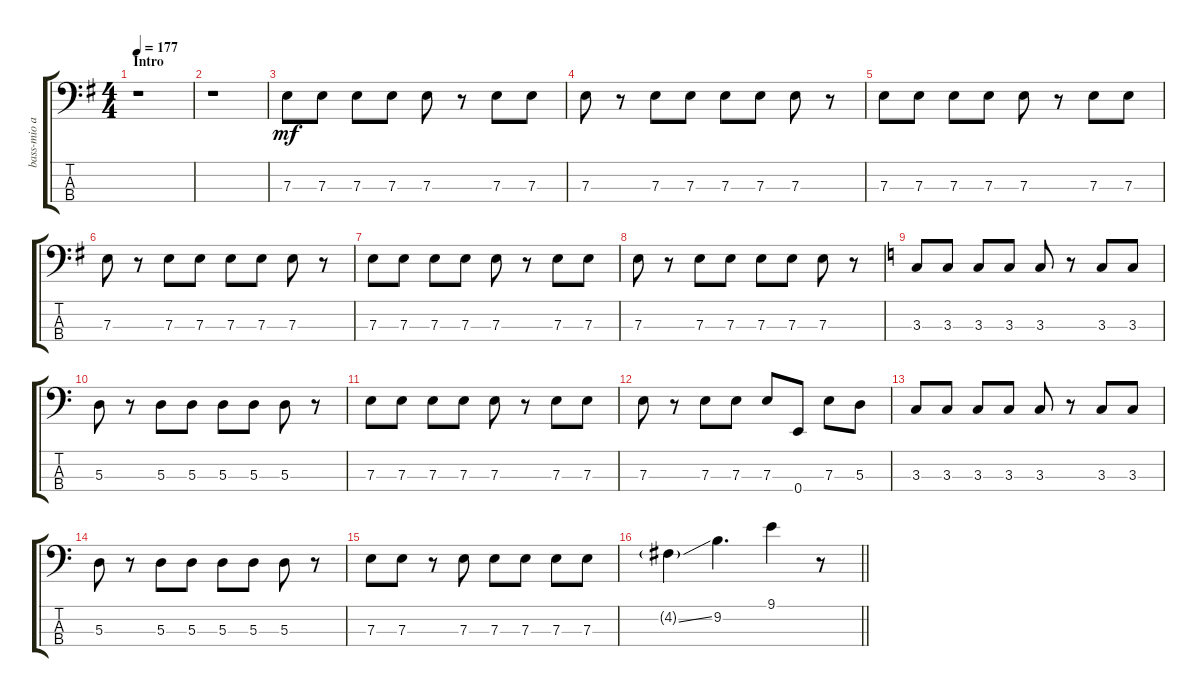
\track ("bass-mio akiyama" "bass-mio a") {instrument electricbassfinger}
\staff {score tabs}
\tuning (G2 D2 A1 E1) {hide}
\ts (4 4)
\section ("" "Intro")
\tempo 177
\clef f4
\ks eminor
r.1{dy mf instrument electricbassfinger} |
r.1 |
7.3.8 7.3.8 7.3.8 7.3.8 7.3.8 r.8 7.3.8 7.3.8 |
7.3.8 r.8 7.3.8 7.3.8 7.3.8 7.3.8 7.3.8 r.8 |
7.3.8 7.3.8 7.3.8 7.3.8 7.3.8 r.8 7.3.8 7.3.8 |
7.3.8 r.8 7.3.8 7.3.8 7.3.8 7.3.8 7.3.8 r.8 |
7.3.8 7.3.8 7.3.8 7.3.8 7.3.8 r.8 7.3.8 7.3.8 |
7.3.8 r.8 7.3.8 7.3.8 7.3.8 7.3.8 7.3.8 r.8 |
\ks c
3.3.8 3.3.8 3.3.8 3.3.8 3.3.8 r.8 3.3.8 3.3.8 |
5.3.8 r.8 5.3.8 5.3.8 5.3.8 5.3.8 5.3.8 r.8 |
7.3.8 7.3.8 7.3.8 7.3.8 7.3.8 r.8 7.3.8 7.3.8 |
7.3.8 r.8 7.3.8 7.3.8 7.3.8 0.4.8 7.3.8 5.3.8 |
3.3.8 3.3.8 3.3.8 3.3.8 3.3.8 r.8 3.3.8 3.3.8 |
5.3.8 r.8 5.3.8 5.3.8 5.3.8 5.3.8 5.3.8 r.8 |
7.3.8 7.3.8 r.8 7.3.8 7.3.8 7.3.8 7.3.8 7.3.8 |
\barLineRight lightlight
4.2{ss g}.4 9.2.4{d} 9.1.4 r.8
